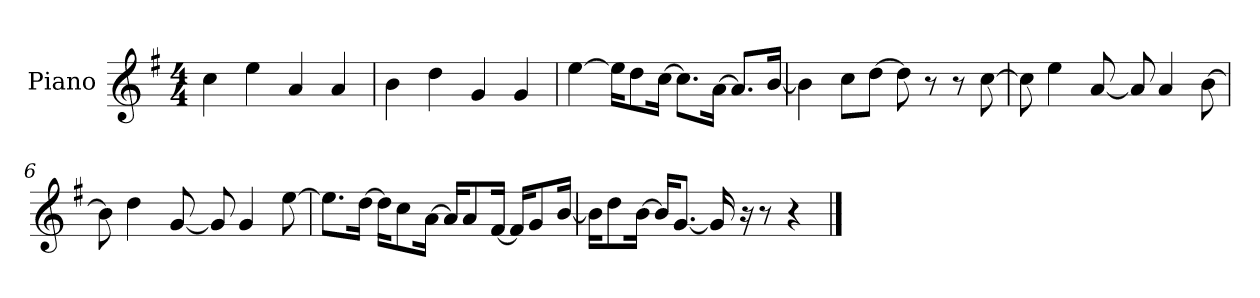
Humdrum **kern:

**kern
*part1
*staff1
*I"Piano
*I'P-no
*clefG2
*k[f#]
*M4/4
*MM90
=1
4cc\
4ee\
4a/
4a/
=2
4b\
4dd\
4g/
4g/
=3
[4ee\
16ee\KL]
8dd\
[16cc\Jk
8.cc\L]
[16a\Jk
8.a/L]
[16b/Jk
=4
4b\]
8cc\L
[8dd\J
8dd\]
8r
8r
[8cc\
=5
8cc\]
4ee\
[8a/
8a/]
4a/
[8b\
!!LO:LB:g=z
=6
8b\]
4dd\
[8g/
8g/]
4g/
[8ee\
=7
8.ee\L]
[16dd\Jk
16dd\KL]
8cc\
[16a\Jk
16a/KL]
8a/
[16f#/Jk
16f#/KL]
8g/
[16b/Jk
=8
16b\KL]
8dd\
[16b\Jk
16b/KL]
[8.g/J
16g/]
16r
8r
4r
==
*-
